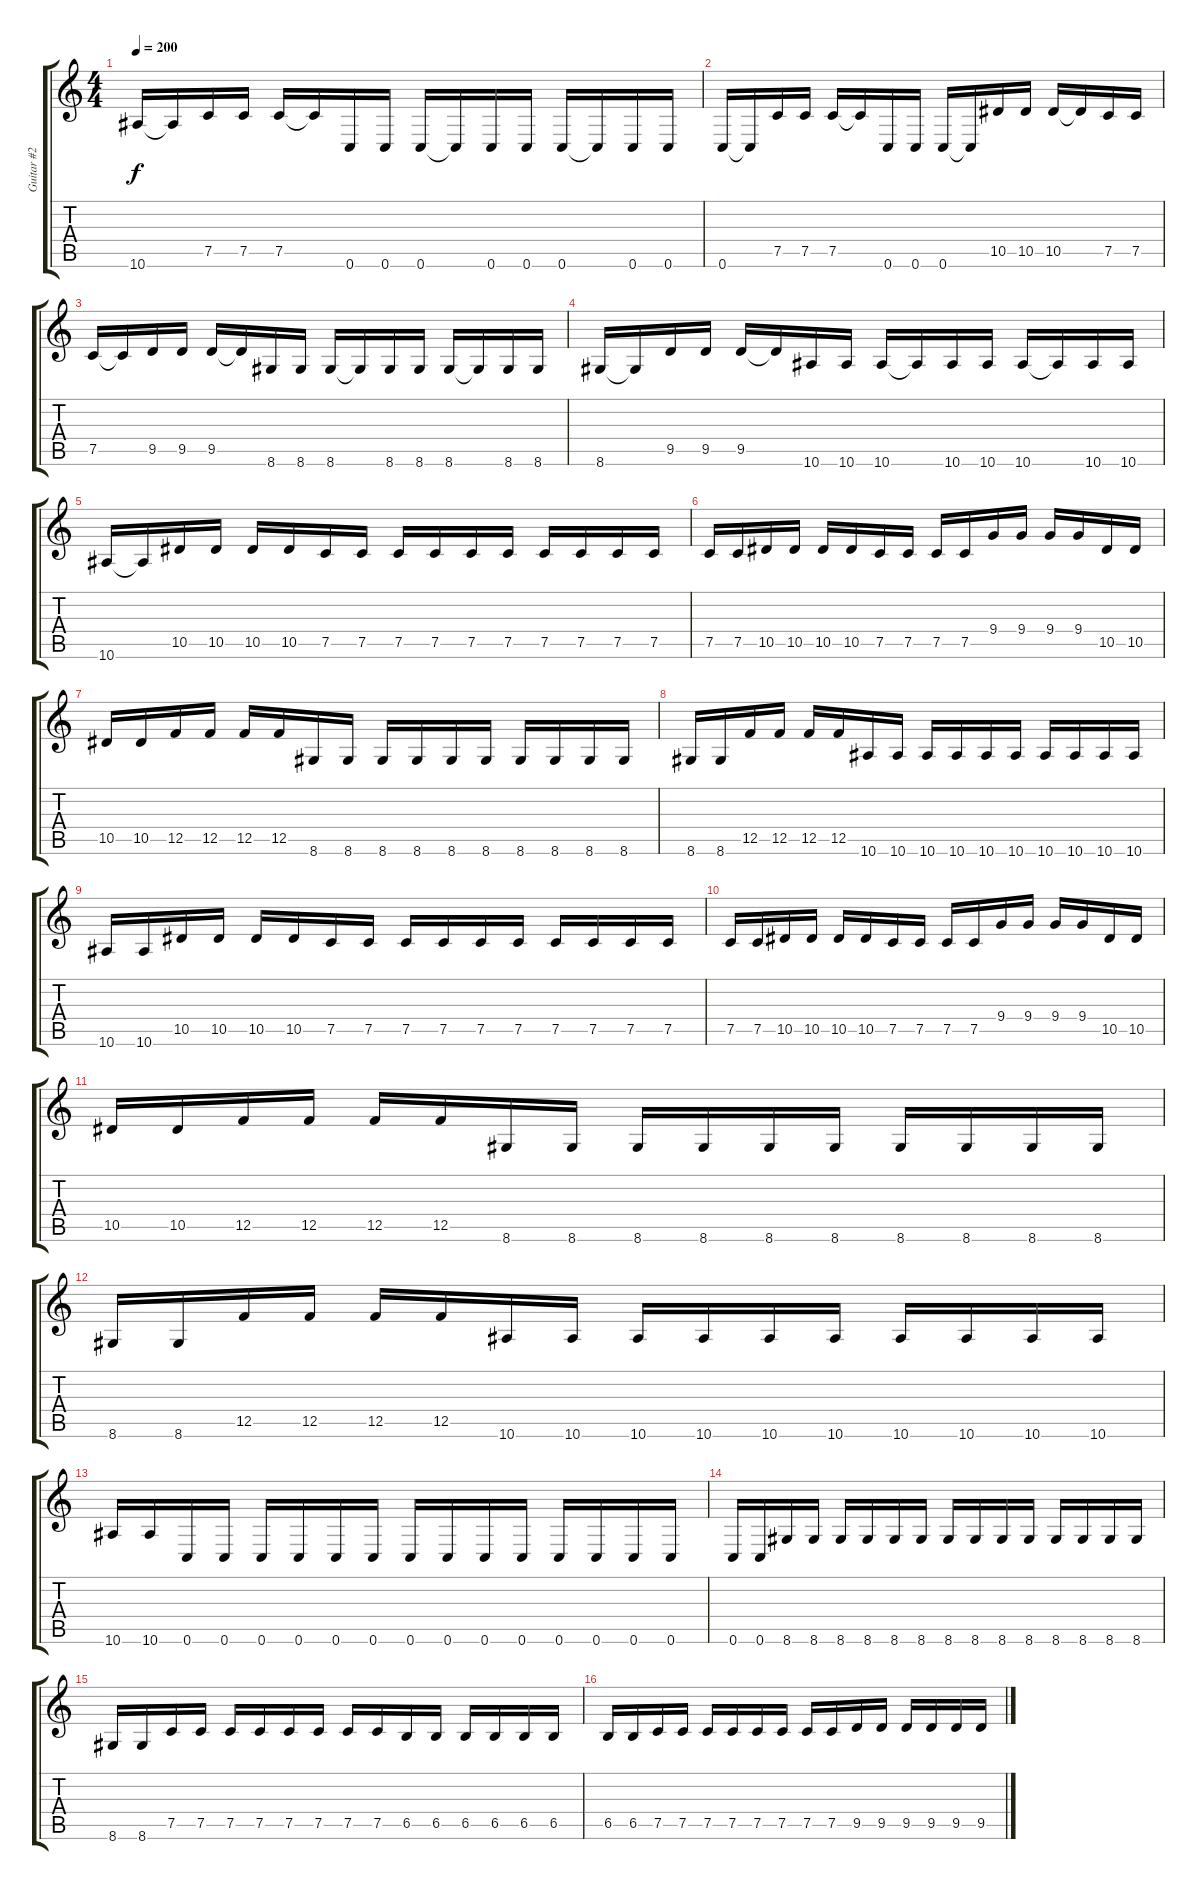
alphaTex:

\track ("Guitar #2" "Guitar #2") {instrument distortionguitar}
\staff {score tabs}
\tuning (C4 G3 Eb3 Bb2 F2 C2) {hide}
\ts (4 4)
\tempo 200
\clef g2
\ks c
10.6.16{dy f} 10.6{t}.16 7.5.16 7.5.16 7.5.16 7.5{t}.16 0.6.16 0.6.16 0.6.16 0.6{t}.16 0.6.16 0.6.16 0.6.16 0.6{t}.16 0.6.16 0.6.16 |
0.6.16 0.6{t}.16 7.5.16 7.5.16 7.5.16 7.5{t}.16 0.6.16 0.6.16 0.6.16 0.6{t}.16 10.5.16 10.5.16 10.5.16 10.5{t}.16 7.5.16 7.5.16 |
7.5.16 7.5{t}.16 9.5.16 9.5.16 9.5.16 9.5{t}.16 8.6.16 8.6.16 8.6.16 8.6{t}.16 8.6.16 8.6.16 8.6.16 8.6{t}.16 8.6.16 8.6.16 |
8.6.16 8.6{t}.16 9.5.16 9.5.16 9.5.16 9.5{t}.16 10.6.16 10.6.16 10.6.16 10.6{t}.16 10.6.16 10.6.16 10.6.16 10.6{t}.16 10.6.16 10.6.16 |
10.6.16 10.6{t}.16 10.5.16 10.5.16 10.5.16 10.5.16 7.5.16 7.5.16 7.5.16 7.5.16 7.5.16 7.5.16 7.5.16 7.5.16 7.5.16 7.5.16 |
7.5.16 7.5.16 10.5.16 10.5.16 10.5.16 10.5.16 7.5.16 7.5.16 7.5.16 7.5.16 9.4.16 9.4.16 9.4.16 9.4.16 10.5.16 10.5.16 |
10.5.16 10.5.16 12.5.16 12.5.16 12.5.16 12.5.16 8.6.16 8.6.16 8.6.16 8.6.16 8.6.16 8.6.16 8.6.16 8.6.16 8.6.16 8.6.16 |
8.6.16 8.6.16 12.5.16 12.5.16 12.5.16 12.5.16 10.6.16 10.6.16 10.6.16 10.6.16 10.6.16 10.6.16 10.6.16 10.6.16 10.6.16 10.6.16 |
10.6.16 10.6.16 10.5.16 10.5.16 10.5.16 10.5.16 7.5.16 7.5.16 7.5.16 7.5.16 7.5.16 7.5.16 7.5.16 7.5.16 7.5.16 7.5.16 |
7.5.16 7.5.16 10.5.16 10.5.16 10.5.16 10.5.16 7.5.16 7.5.16 7.5.16 7.5.16 9.4.16 9.4.16 9.4.16 9.4.16 10.5.16 10.5.16 |
10.5.16 10.5.16 12.5.16 12.5.16 12.5.16 12.5.16 8.6.16 8.6.16 8.6.16 8.6.16 8.6.16 8.6.16 8.6.16 8.6.16 8.6.16 8.6.16 |
8.6.16 8.6.16 12.5.16 12.5.16 12.5.16 12.5.16 10.6.16 10.6.16 10.6.16 10.6.16 10.6.16 10.6.16 10.6.16 10.6.16 10.6.16 10.6.16 |
10.6.16 10.6.16 0.6.16 0.6.16 0.6.16 0.6.16 0.6.16 0.6.16 0.6.16 0.6.16 0.6.16 0.6.16 0.6.16 0.6.16 0.6.16 0.6.16 |
0.6.16 0.6.16 8.6.16 8.6.16 8.6.16 8.6.16 8.6.16 8.6.16 8.6.16 8.6.16 8.6.16 8.6.16 8.6.16 8.6.16 8.6.16 8.6.16 |
8.6.16 8.6.16 7.5.16 7.5.16 7.5.16 7.5.16 7.5.16 7.5.16 7.5.16 7.5.16 6.5.16 6.5.16 6.5.16 6.5.16 6.5.16 6.5.16 |
6.5.16 6.5.16 7.5.16 7.5.16 7.5.16 7.5.16 7.5.16 7.5.16 7.5.16 7.5.16 9.5.16 9.5.16 9.5.16 9.5.16 9.5.16 9.5.16
